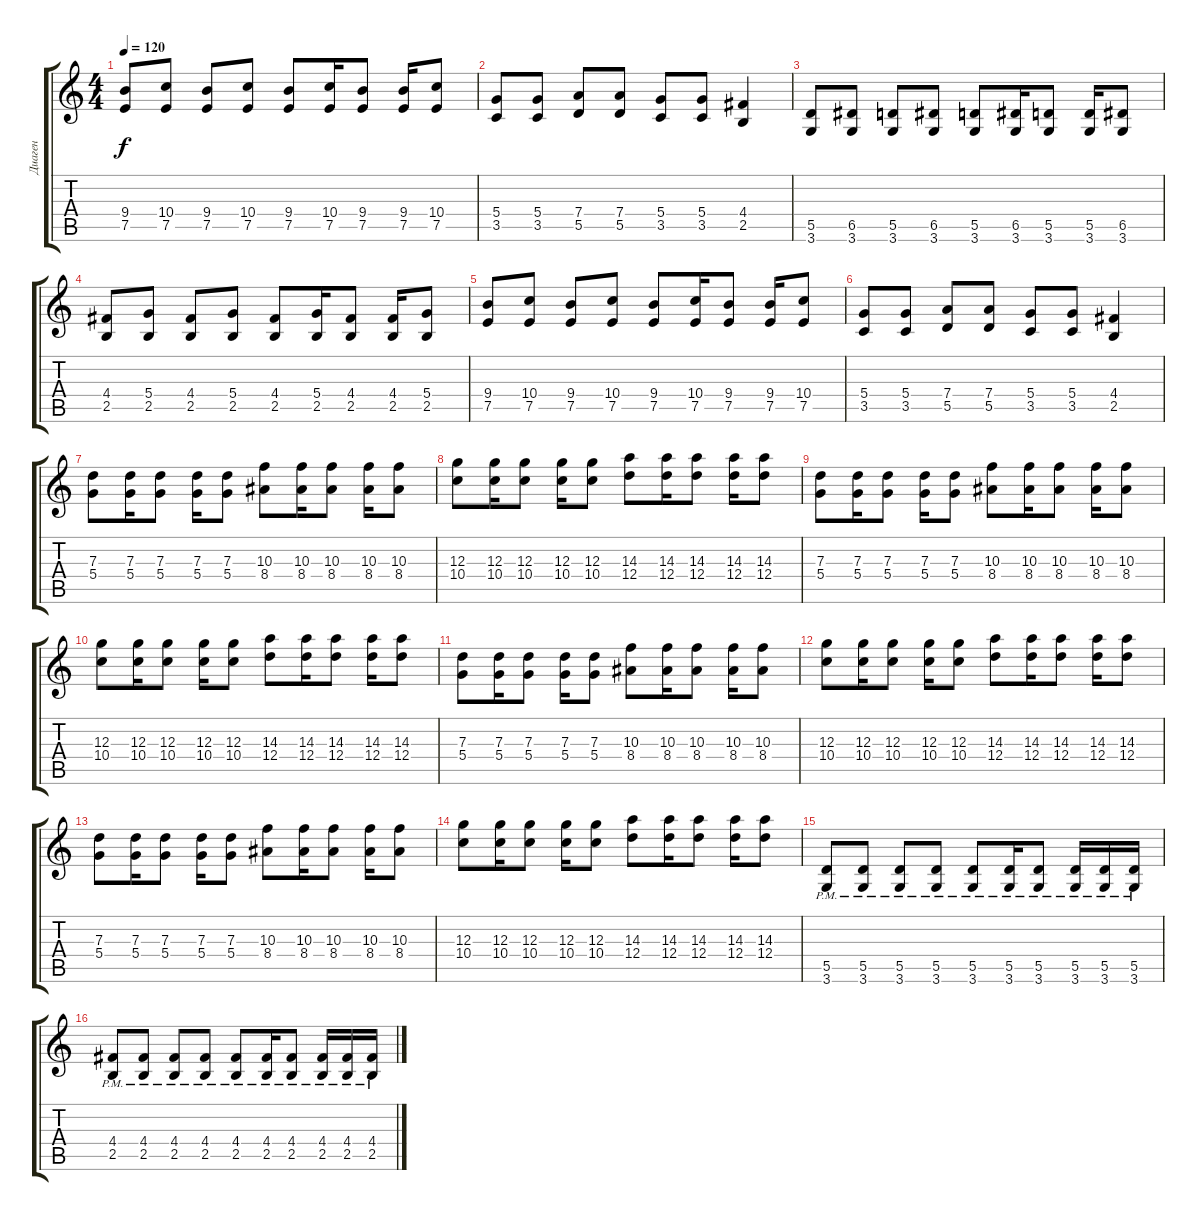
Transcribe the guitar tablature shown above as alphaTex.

\track ("Диаген" "Диаген") {instrument distortionguitar}
\staff {score tabs}
\tuning (E4 B3 G3 D3 A2 E2) {hide}
\ts (4 4)
\tempo 120
\clef g2
\ks c
(9.4 7.5).8{dy f} (10.4 7.5).8 (9.4 7.5).8 (10.4 7.5).8 (9.4 7.5).8 (10.4 7.5).16 (9.4 7.5).8 (9.4 7.5).16 (10.4 7.5).8 |
(5.4 3.5).8 (5.4 3.5).8 (7.4 5.5).8 (7.4 5.5).8 (5.4 3.5).8 (5.4 3.5).8 (4.4 2.5).4 |
(5.5 3.6).8 (6.5 3.6).8 (5.5 3.6).8 (6.5 3.6).8 (5.5 3.6).8 (6.5 3.6).16 (5.5 3.6).8 (5.5 3.6).16 (6.5 3.6).8 |
(4.4 2.5).8 (5.4 2.5).8 (4.4 2.5).8 (5.4 2.5).8 (4.4 2.5).8 (5.4 2.5).16 (4.4 2.5).8 (4.4 2.5).16 (5.4 2.5).8 |
(9.4 7.5).8 (10.4 7.5).8 (9.4 7.5).8 (10.4 7.5).8 (9.4 7.5).8 (10.4 7.5).16 (9.4 7.5).8 (9.4 7.5).16 (10.4 7.5).8 |
(5.4 3.5).8 (5.4 3.5).8 (7.4 5.5).8 (7.4 5.5).8 (5.4 3.5).8 (5.4 3.5).8 (4.4 2.5).4 |
(7.3 5.4).8 (7.3 5.4).16 (7.3 5.4).8 (7.3 5.4).16 (7.3 5.4).8 (10.3 8.4).8 (10.3 8.4).16 (10.3 8.4).8 (10.3 8.4).16 (10.3 8.4).8 |
(12.3 10.4).8 (12.3 10.4).16 (12.3 10.4).8 (12.3 10.4).16 (12.3 10.4).8 (14.3 12.4).8 (14.3 12.4).16 (14.3 12.4).8 (14.3 12.4).16 (14.3 12.4).8 |
(7.3 5.4).8 (7.3 5.4).16 (7.3 5.4).8 (7.3 5.4).16 (7.3 5.4).8 (10.3 8.4).8 (10.3 8.4).16 (10.3 8.4).8 (10.3 8.4).16 (10.3 8.4).8 |
(12.3 10.4).8 (12.3 10.4).16 (12.3 10.4).8 (12.3 10.4).16 (12.3 10.4).8 (14.3 12.4).8 (14.3 12.4).16 (14.3 12.4).8 (14.3 12.4).16 (14.3 12.4).8 |
(7.3 5.4).8 (7.3 5.4).16 (7.3 5.4).8 (7.3 5.4).16 (7.3 5.4).8 (10.3 8.4).8 (10.3 8.4).16 (10.3 8.4).8 (10.3 8.4).16 (10.3 8.4).8 |
(12.3 10.4).8 (12.3 10.4).16 (12.3 10.4).8 (12.3 10.4).16 (12.3 10.4).8 (14.3 12.4).8 (14.3 12.4).16 (14.3 12.4).8 (14.3 12.4).16 (14.3 12.4).8 |
(7.3 5.4).8 (7.3 5.4).16 (7.3 5.4).8 (7.3 5.4).16 (7.3 5.4).8 (10.3 8.4).8 (10.3 8.4).16 (10.3 8.4).8 (10.3 8.4).16 (10.3 8.4).8 |
(12.3 10.4).8 (12.3 10.4).16 (12.3 10.4).8 (12.3 10.4).16 (12.3 10.4).8 (14.3 12.4).8 (14.3 12.4).16 (14.3 12.4).8 (14.3 12.4).16 (14.3 12.4).8 |
(5.5{pm} 3.6{pm}).8 (5.5{pm} 3.6{pm}).8 (5.5{pm} 3.6{pm}).8 (5.5{pm} 3.6{pm}).8 (5.5{pm} 3.6{pm}).8 (5.5{pm} 3.6{pm}).16 (5.5{pm} 3.6{pm}).8 (5.5{pm} 3.6{pm}).16 (5.5{pm} 3.6{pm}).16 (5.5{pm} 3.6{pm}).16 |
(4.4{pm} 2.5{pm}).8 (4.4{pm} 2.5{pm}).8 (4.4{pm} 2.5{pm}).8 (4.4{pm} 2.5{pm}).8 (4.4{pm} 2.5{pm}).8 (4.4{pm} 2.5{pm}).16 (4.4{pm} 2.5{pm}).8 (4.4{pm} 2.5{pm}).16 (4.4{pm} 2.5{pm}).16 (4.4{pm} 2.5{pm}).16
